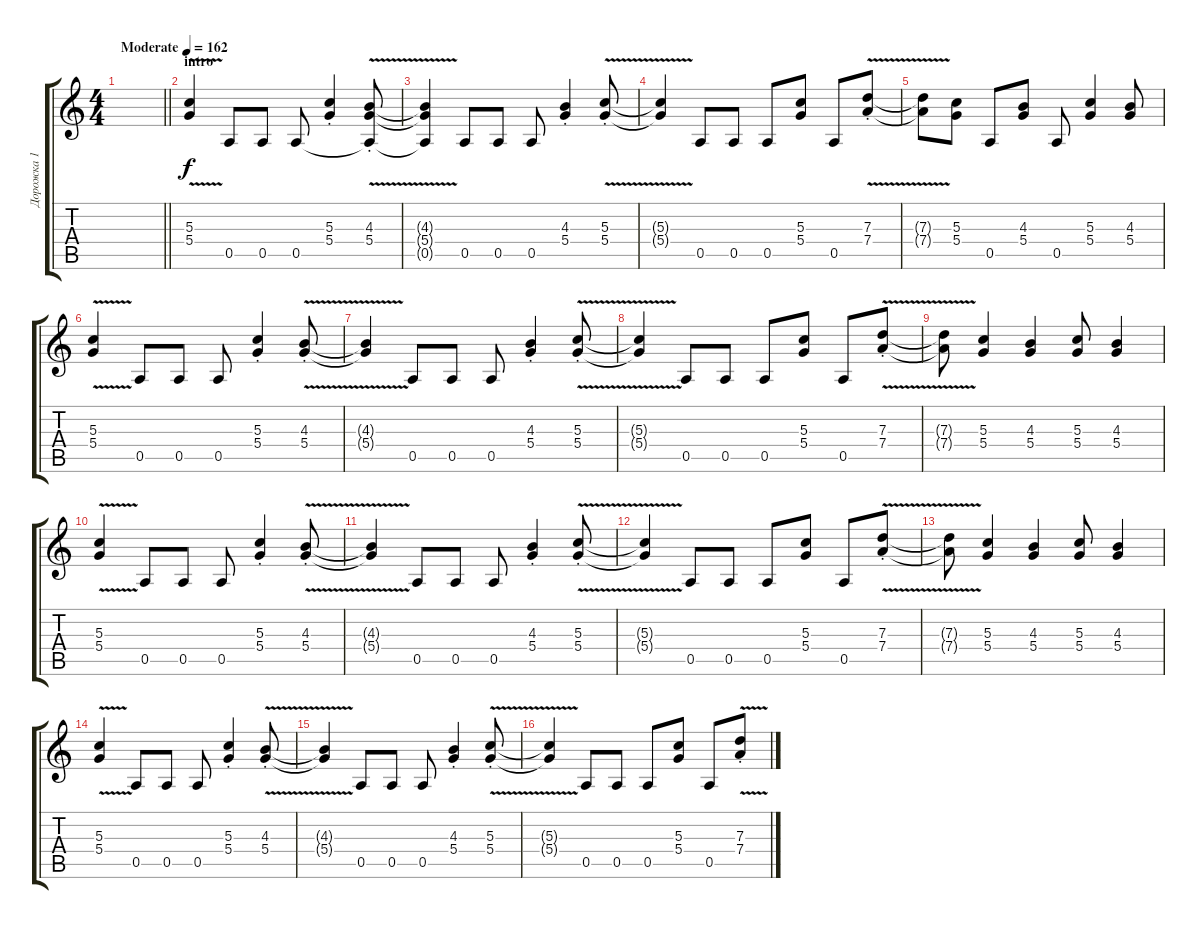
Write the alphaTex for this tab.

\track ("Дорожка 1" "Дорожка 1") {instrument distortionguitar}
\staff {score tabs}
\tuning (E4 B3 G3 D3 A2 E2) {hide}
\ts (4 4)
\tempo (162 "Moderate")
\clef g2
\barLineRight lightlight
\ks c
|
\section ("" "intro")
(5.3 5.4{v}).4 0.5.8 0.5.8 0.5.8 (5.3 5.4{st}).4 (4.3{st} 5.4{v st} 0.5{t}).8 |
(4.3{t} 5.4{t} 0.5{t}).4 0.5.8 0.5.8 0.5.8 (4.3 5.4{st}).4 (5.3{v st} 5.4{st}).8 |
(5.3{t} 5.4{t}).4 0.5.8 0.5.8 0.5.8 (5.3 5.4).8 0.5.8 (7.3 7.4{v st}).8 |
(7.3{t} 7.4{t}).8 (5.3 5.4).8 0.5.8 (4.3 5.4).8 0.5.8 (5.3 5.4).4 (4.3 5.4).8 |
(5.3 5.4{v}).4 0.5.8 0.5.8 0.5.8 (5.3 5.4{st}).4 (4.3{st} 5.4{v st}).8 |
(4.3{t} 5.4{t}).4 0.5.8 0.5.8 0.5.8 (4.3 5.4{st}).4 (5.3{v st} 5.4{st}).8 |
(5.3{t} 5.4{t}).4 0.5.8 0.5.8 0.5.8 (5.3 5.4).8 0.5.8 (7.3 7.4{v st}).8 |
(7.3{t} 7.4{t}).8 (5.3 5.4).4 (4.3 5.4).4 (5.3 5.4).8 (4.3 5.4).4 |
(5.3 5.4{v}).4 0.5.8 0.5.8 0.5.8 (5.3 5.4{st}).4 (4.3{st} 5.4{v st}).8 |
(4.3{t} 5.4{t}).4 0.5.8 0.5.8 0.5.8 (4.3 5.4{st}).4 (5.3{v st} 5.4{st}).8 |
(5.3{t} 5.4{t}).4 0.5.8 0.5.8 0.5.8 (5.3 5.4).8 0.5.8 (7.3 7.4{v st}).8 |
(7.3{t} 7.4{t}).8 (5.3 5.4).4 (4.3 5.4).4 (5.3 5.4).8 (4.3 5.4).4 |
(5.3 5.4{v}).4 0.5.8 0.5.8 0.5.8 (5.3 5.4{st}).4 (4.3{st} 5.4{v st}).8 |
(4.3{t} 5.4{t}).4 0.5.8 0.5.8 0.5.8 (4.3 5.4{st}).4 (5.3{v st} 5.4{st}).8 |
(5.3{t} 5.4{t}).4 0.5.8 0.5.8 0.5.8 (5.3 5.4).8 0.5.8 (7.3 7.4{v st}).8
